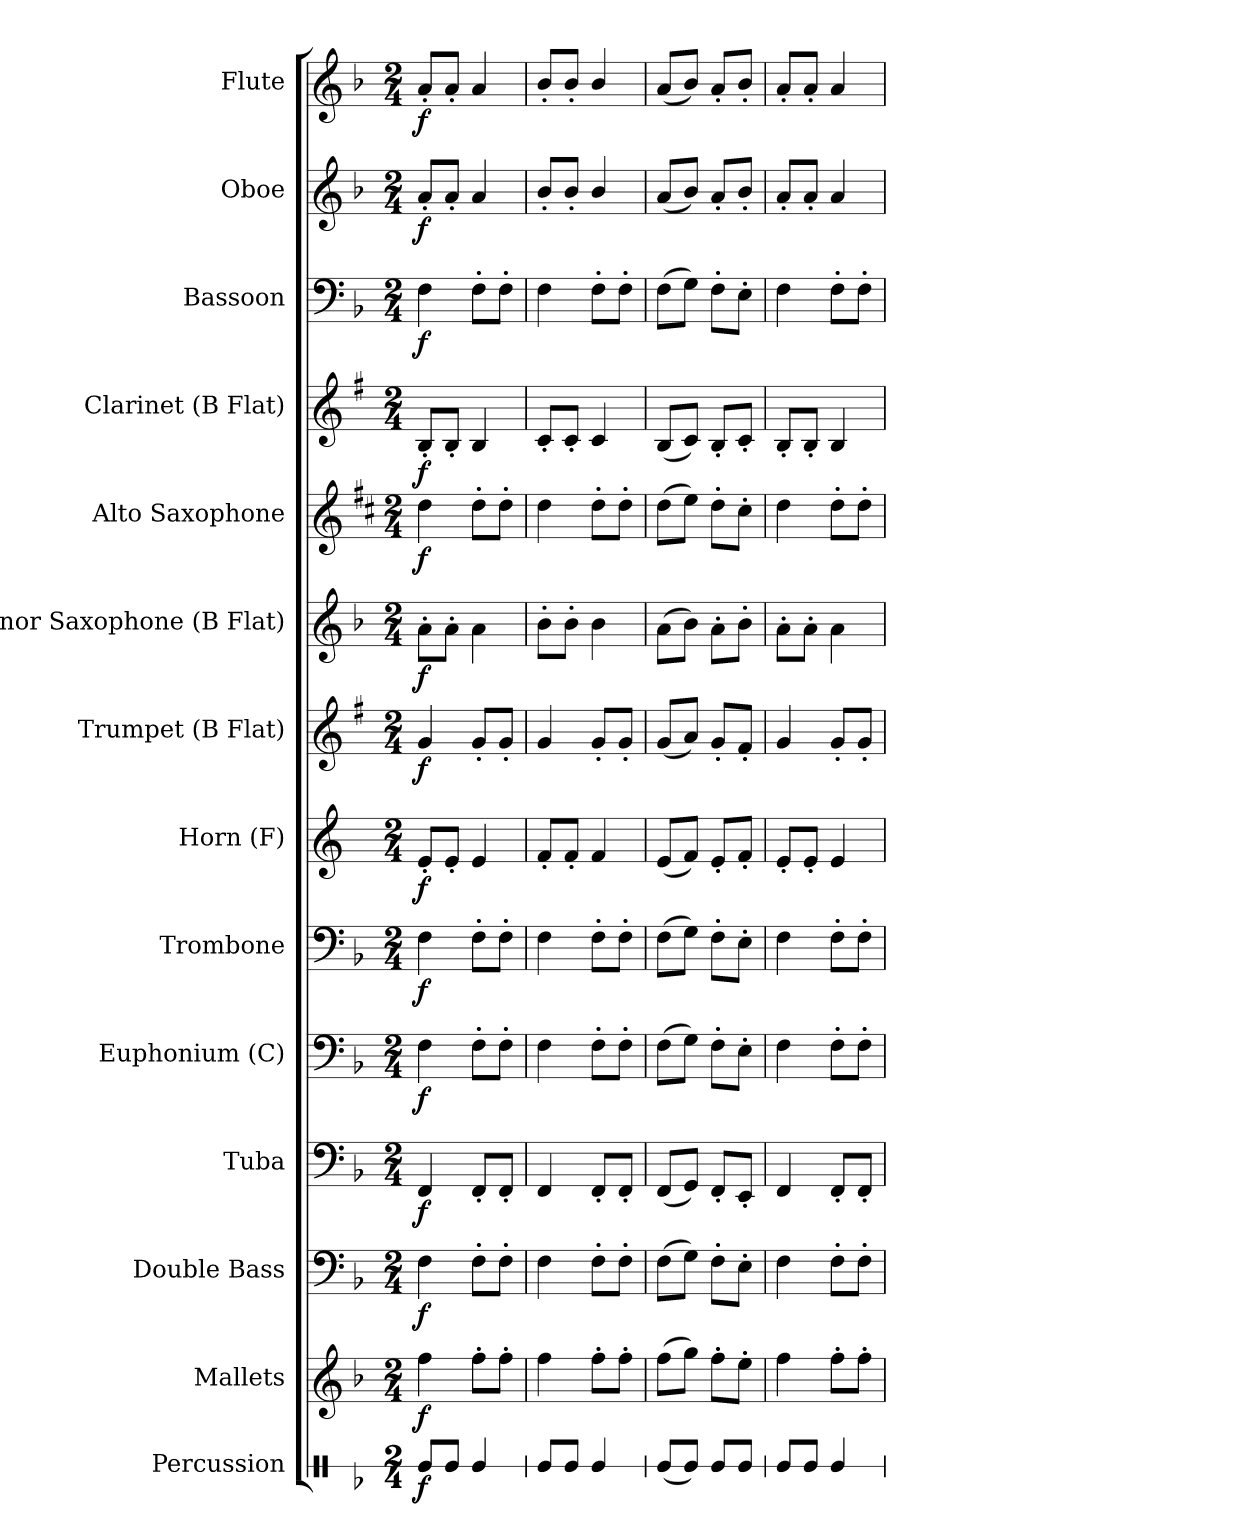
**kern	**dynam	**kern	**dynam	**kern	**dynam	**kern	**dynam	**kern	**dynam	**kern	**dynam	**kern	**dynam	**kern	**dynam	**kern	**dynam	**kern	**dynam	**kern	**dynam	**kern	**dynam	**kern	**dynam	**kern	**dynam
*part14	*part14	*part13	*part13	*part12	*part12	*part11	*part11	*part10	*part10	*part9	*part9	*part8	*part8	*part7	*part7	*part6	*part6	*part5	*part5	*part4	*part4	*part3	*part3	*part2	*part2	*part1	*part1
*staff14	*staff14	*staff13	*staff13	*staff12	*staff12	*staff11	*staff11	*staff10	*staff10	*staff9	*staff9	*staff8	*staff8	*staff7	*staff7	*staff6	*staff6	*staff5	*staff5	*staff4	*staff4	*staff3	*staff3	*staff2	*staff2	*staff1	*staff1
*I"Percussion	*	*I"Mallets	*	*I"Double Bass	*	*I"Tuba	*	*I"Euphonium (C)	*	*I"Trombone	*	*I"Horn (F)	*	*I"Trumpet (B Flat)	*	*I"Tenor Saxophone (B Flat)	*	*I"Alto Saxophone	*	*I"Clarinet (B Flat)	*	*I"Bassoon	*	*I"Oboe	*	*I"Flute	*
*stria1	*	*	*	*	*	*	*	*	*	*	*	*	*	*	*	*	*	*	*	*	*	*	*	*	*	*	*
*clefX	*	*clefG2	*	*clefF4	*	*clefF4	*	*clefF4	*	*clefF4	*	*clefG2	*	*clefG2	*	*clefG2	*	*clefG2	*	*clefG2	*	*clefF4	*	*clefG2	*	*clefG2	*
*	*	*ITrd-14c-24	*	*ITrd7c12	*	*	*	*	*	*	*	*ITrd4c7	*	*ITrd1c2	*	*ITrd8c14	*	*ITrd5c9	*	*ITrd1c2	*	*	*	*	*	*	*
*k[b-]	*	*k[b-]	*	*k[b-]	*	*k[b-]	*	*k[b-]	*	*k[b-]	*	*k[b-]	*	*k[b-]	*	*k[b-]	*	*k[b-]	*	*k[b-]	*	*k[b-]	*	*k[b-]	*	*k[b-]	*
*F:	*	*F:	*	*F:	*	*F:	*	*F:	*	*F:	*	*F:	*	*F:	*	*F:	*	*F:	*	*F:	*	*F:	*	*F:	*	*F:	*
*M2/4	*	*M2/4	*	*M2/4	*	*M2/4	*	*M2/4	*	*M2/4	*	*M2/4	*	*M2/4	*	*M2/4	*	*M2/4	*	*M2/4	*	*M2/4	*	*M2/4	*	*M2/4	*
*MM100	*	*MM100	*	*MM100	*	*MM100	*	*MM100	*	*MM100	*	*MM100	*	*MM100	*	*MM100	*	*MM100	*	*MM100	*	*MM100	*	*MM100	*	*MM100	*
=1	=1	=1	=1	=1	=1	=1	=1	=1	=1	=1	=1	=1	=1	=1	=1	=1	=1	=1	=1	=1	=1	=1	=1	=1	=1	=1	=1
!	!LO:DY:b	!	!LO:DY:b	!	!LO:DY:b	!	!LO:DY:b	!	!LO:DY:b	!	!LO:DY:b	!	!LO:DY:b	!	!LO:DY:b	!	!LO:DY:b	!	!LO:DY:b	!	!LO:DY:b	!	!LO:DY:b	!	!LO:DY:b	!	!LO:DY:b
8Re/L	f	4ffff\	f	4FF\	f	4FF/	f	4F\	f	4F\	f	8A'</L	f	4f/	f	8A'>\L	f	4f\	f	8A'</L	f	4F\	f	8a'</L	f	8a'</L	f
8Re/J	.	.	.	.	.	.	.	.	.	.	.	8A'</J	.	.	.	8A'>\J	.	.	.	8A'</J	.	.	.	8a'</J	.	8a'</J	.
4Re/	.	8ffff'>\L	.	8FF'>\L	.	8FF'</L	.	8F'>\L	.	8F'>\L	.	4A/	.	8f'</L	.	4A\	.	8f'>\L	.	4A/	.	8F'>\L	.	4a/	.	4a/	.
.	.	8ffff'>\J	.	8FF'>\J	.	8FF'</J	.	8F'>\J	.	8F'>\J	.	.	.	8f'</J	.	.	.	8f'>\J	.	.	.	8F'>\J	.	.	.	.	.
=2	=2	=2	=2	=2	=2	=2	=2	=2	=2	=2	=2	=2	=2	=2	=2	=2	=2	=2	=2	=2	=2	=2	=2	=2	=2	=2	=2
8Re/L	.	4ffff\	.	4FF\	.	4FF/	.	4F\	.	4F\	.	8B-'</L	.	4f/	.	8B-'>\L	.	4f\	.	8B-'</L	.	4F\	.	8b-'</L	.	8b-'</L	.
8Re/J	.	.	.	.	.	.	.	.	.	.	.	8B-'</J	.	.	.	8B-'>\J	.	.	.	8B-'</J	.	.	.	8b-'</J	.	8b-'</J	.
4Re/	.	8ffff'>\L	.	8FF'>\L	.	8FF'</L	.	8F'>\L	.	8F'>\L	.	4B-/	.	8f'</L	.	4B-\	.	8f'>\L	.	4B-/	.	8F'>\L	.	4b-/	.	4b-/	.
.	.	8ffff'>\J	.	8FF'>\J	.	8FF'</J	.	8F'>\J	.	8F'>\J	.	.	.	8f'</J	.	.	.	8f'>\J	.	.	.	8F'>\J	.	.	.	.	.
=3	=3	=3	=3	=3	=3	=3	=3	=3	=3	=3	=3	=3	=3	=3	=3	=3	=3	=3	=3	=3	=3	=3	=3	=3	=3	=3	=3
(8Re/L	.	(8ffff\L	.	(8FF\L	.	(8FF/L	.	(8F\L	.	(8F\L	.	(8A/L	.	(8f/L	.	(8A\L	.	(8f\L	.	(8A/L	.	(8F\L	.	(8a/L	.	(8a/L	.
8Re/J)	.	8gggg\J)	.	8GG\J)	.	8GG/J)	.	8G\J)	.	8G\J)	.	8B-/J)	.	8g/J)	.	8B-\J)	.	8g\J)	.	8B-/J)	.	8G\J)	.	8b-/J)	.	8b-/J)	.
8Re/L	.	8ffff'>\L	.	8FF'>\L	.	8FF'</L	.	8F'>\L	.	8F'>\L	.	8A'</L	.	8f'</L	.	8A'>\L	.	8f'>\L	.	8A'</L	.	8F'>\L	.	8a'</L	.	8a'</L	.
8Re/J	.	8eeee'>\J	.	8EE'>\J	.	8EE'</J	.	8E'>\J	.	8E'>\J	.	8B-'</J	.	8e'</J	.	8B-'>\J	.	8e'>\J	.	8B-'</J	.	8E'>\J	.	8b-'</J	.	8b-'</J	.
=4	=4	=4	=4	=4	=4	=4	=4	=4	=4	=4	=4	=4	=4	=4	=4	=4	=4	=4	=4	=4	=4	=4	=4	=4	=4	=4	=4
8Re/L	.	4ffff\	.	4FF\	.	4FF/	.	4F\	.	4F\	.	8A'</L	.	4f/	.	8A'>\L	.	4f\	.	8A'</L	.	4F\	.	8a'</L	.	8a'</L	.
8Re/J	.	.	.	.	.	.	.	.	.	.	.	8A'</J	.	.	.	8A'>\J	.	.	.	8A'</J	.	.	.	8a'</J	.	8a'</J	.
4Re/	.	8ffff'>\L	.	8FF'>\L	.	8FF'</L	.	8F'>\L	.	8F'>\L	.	4A/	.	8f'</L	.	4A\	.	8f'>\L	.	4A/	.	8F'>\L	.	4a/	.	4a/	.
.	.	8ffff'>\J	.	8FF'>\J	.	8FF'</J	.	8F'>\J	.	8F'>\J	.	.	.	8f'</J	.	.	.	8f'>\J	.	.	.	8F'>\J	.	.	.	.	.
=	=	=	=	=	=	=	=	=	=	=	=	=	=	=	=	=	=	=	=	=	=	=	=	=	=	=	=
*-	*-	*-	*-	*-	*-	*-	*-	*-	*-	*-	*-	*-	*-	*-	*-	*-	*-	*-	*-	*-	*-	*-	*-	*-	*-	*-	*-
